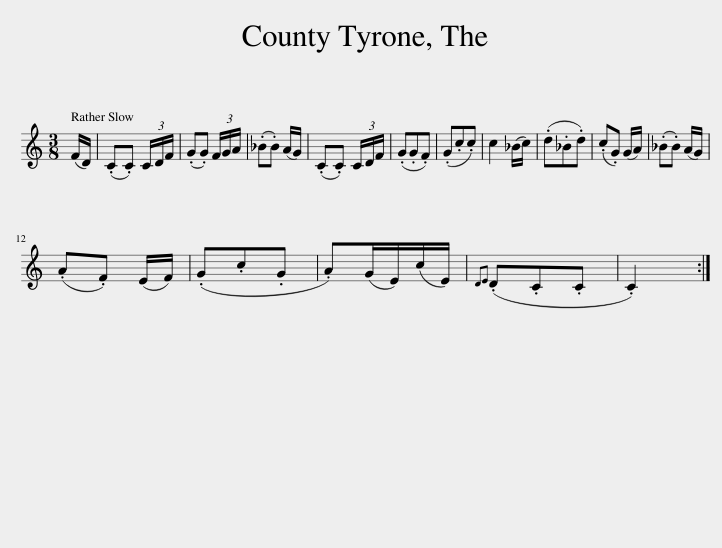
X:1
L:1/8
M:3/8
I:linebreak $
K:C
V:1 treble
V:1
 (F/D/) | (.C.C) (3C/D/F/ | (.G.G) (3F/G/A/ | (._B.B) (A/G/) | (.C.C) (3C/D/F/ | %5
 (.G.G.F) | (.G.c.c) | c2 (_B/c/) | (.d._B.d) | (.c.G) (G/A/) | %10
 (._B.B) (A/G/) |$ (.A.F) (E/F/) | (.G.c.G | .A)(G/E/)(c/E/) |{DE} (.D.C.C | %15
 .C2) :| %16
